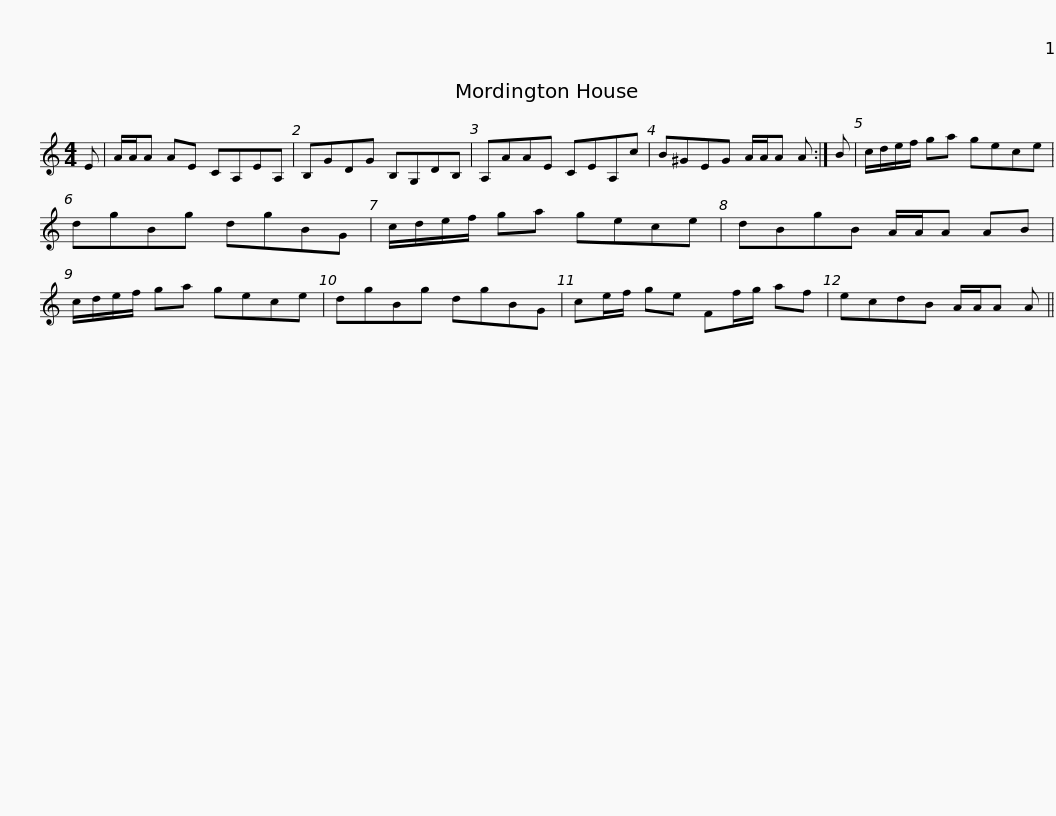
X:1
L:1/8
M:4/4
I:linebreak $
K:C
V:1 treble
V:1
 E | A/A/A AE CA,EA, | B,GDG B,G,DB, | A,AAE CEA,c | B^GEG A/A/A A :| %5
 B |$ c/d/e/f/ ga gece | dgBg dgBG | c/d/e/f/ ga gece | dBgB A/A/A AB | %10
 c/d/e/f/ ga gece |$ dgBg dgBG | ce/f/ ge Ff/g/ af | ecdB A/A/A A || %14
